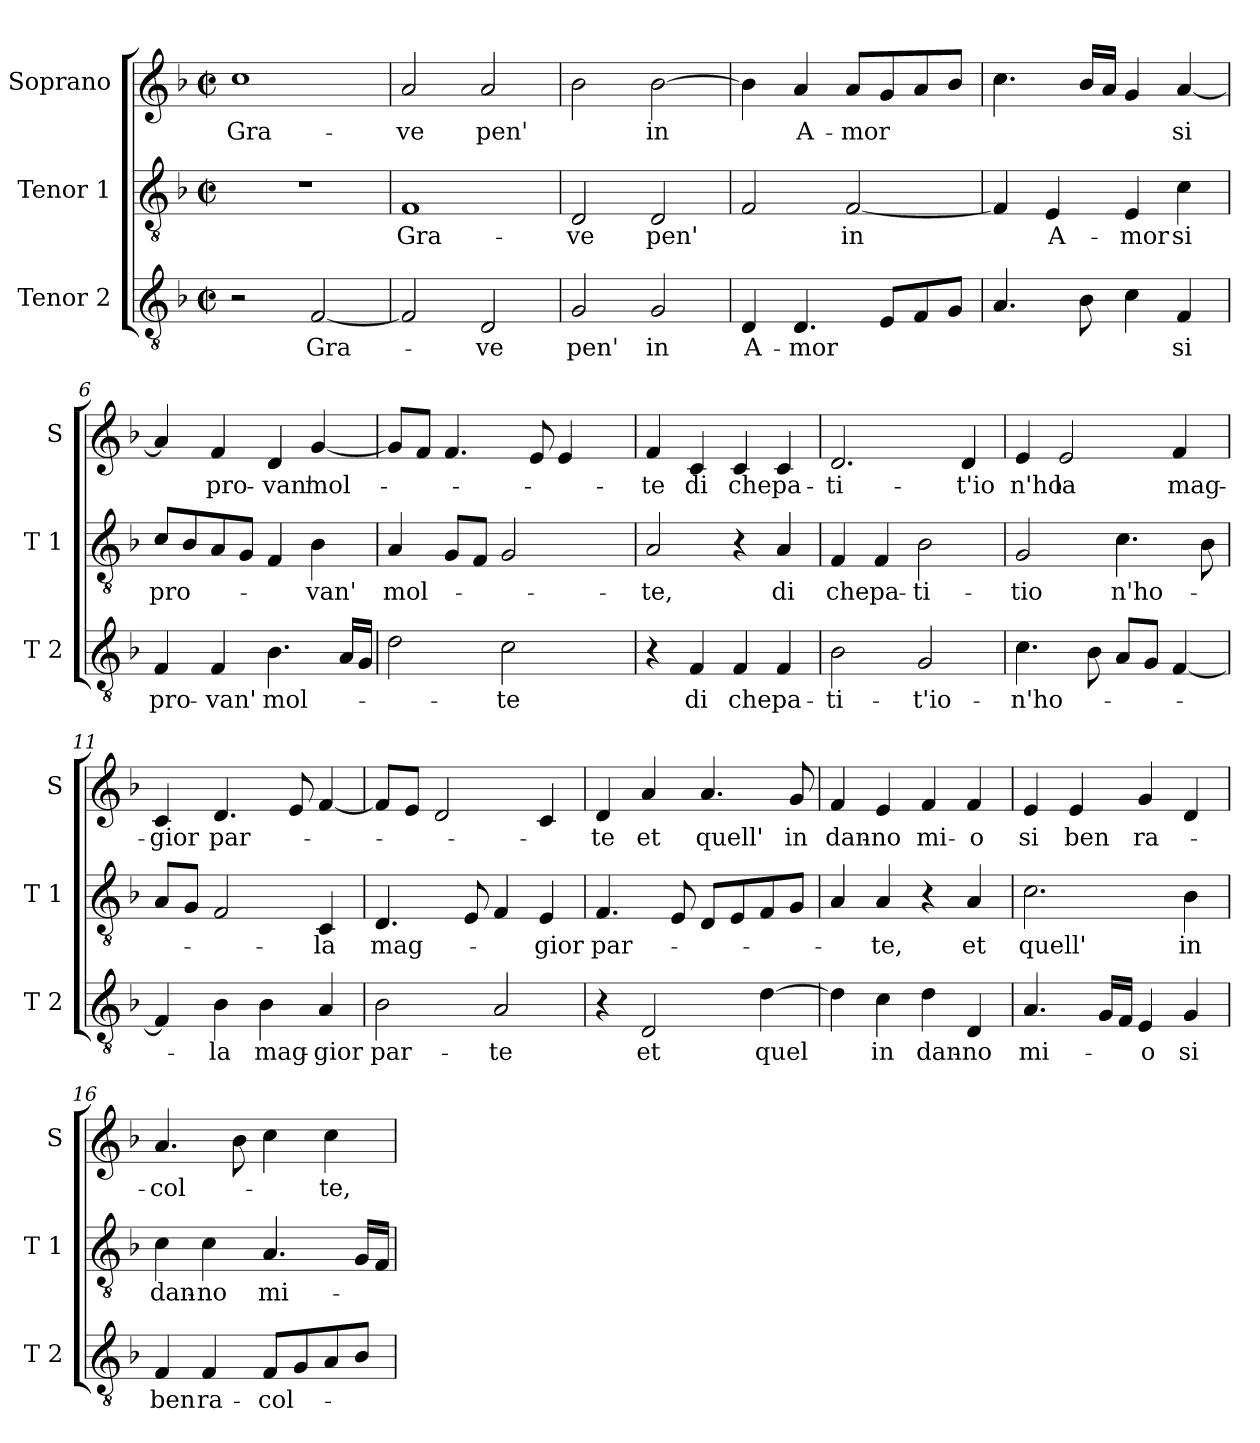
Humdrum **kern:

**kern	**text	**kern	**text	**kern	**text
*part3	*part3	*part2	*part2	*part1	*part1
*staff3	*staff3	*staff2	*staff2	*staff1	*staff1
*I"Tenor 2	*	*I"Tenor 1	*	*I"Soprano	*
*I'T 2	*	*I'T 1	*	*I'S	*
*clefGv2	*	*clefGv2	*	*clefG2	*
*k[b-]	*	*k[b-]	*	*k[b-]	*
*F:	*	*F:	*	*F:	*
*M2/2	*	*M2/2	*	*M2/2	*
*met(c|)	*	*met(c|)	*	*met(c|)	*
=1	=1	=1	=1	=1	=1
!	!	!	!	!	!LO:LY:b
2r	.	1r	.	1cc	Gra-
!	!LO:LY:b	!	!	!	!
[2F/	Gra-	.	.	.	.
=2	=2	=2	=2	=2	=2
!	!	!	!LO:LY:b	!	!LO:LY:b
2F/]	.	1F	Gra-	2a/	-ve
!	!LO:LY:b	!	!	!	!LO:LY:b
2D/	-ve	.	.	2a/	pen'
=3	=3	=3	=3	=3	=3
!	!LO:LY:b	!	!LO:LY:b	!	!
2G/	pen'	2D/	-ve	2b-\	.
!	!LO:LY:b	!	!LO:LY:b	!	!LO:LY:b
2G/	in	2D/	pen'	[2b-\	in
=4	=4	=4	=4	=4	=4
!	!LO:LY:b	!	!	!	!
4D/	A-	2F/	.	4b-\]	.
!	!LO:LY:b	!	!	!	!LO:LY:b
4.D/	-mor	.	.	4a/	A-
!	!	!	!LO:LY:b	!	!LO:LY:b
.	.	[2F/	in	8a/L	-mor
8E/L	.	.	.	8g/	.
8F/	.	.	.	8a/	.
8G/J	.	.	.	8b-/J	.
!!LO:LB:g=z
=5	=5	=5	=5	=5	=5
4.A/	.	4F/]	.	4.cc\	.
!	!	!	!LO:LY:b	!	!
.	.	4E/	A-	.	.
8B-\	.	.	.	16b-/LL	.
.	.	.	.	16a/JJ	.
!	!	!	!LO:LY:b	!	!
4c\	.	4E/	-mor	4g/	.
!	!LO:LY:b	!	!LO:LY:b	!	!LO:LY:b
4F/	si	4c\	si	[4a/	si
=6	=6	=6	=6	=6	=6
!	!LO:LY:b	!	!LO:LY:b	!	!
4F/	pro-	8c/L	pro-	4a/]	.
.	.	8B-/	.	.	.
!	!LO:LY:b	!	!	!	!LO:LY:b
4F/	-van'	8A/	.	4f/	pro-
.	.	8G/J	.	.	.
!	!LO:LY:b	!	!	!	!LO:LY:b
4.B-\	mol-	4F/	.	4d/	-van'
!	!	!	!LO:LY:b	!	!LO:LY:b
.	.	4B-\	-van'	[4g/	mol-
16A/LL	.	.	.	.	.
16G/JJ	.	.	.	.	.
=7	=7	=7	=7	=7	=7
!	!	!	!LO:LY:b	!	!
2d\	.	4A/	mol-	8g/L]	.
.	.	.	.	8f/J	.
.	.	8G/L	.	4.f/	.
.	.	8F/J	.	.	.
!	!LO:LY:b	!	!	!	!
2c\	-te	2G/	.	.	.
.	.	.	.	8e/	.
.	.	.	.	4e/	.
=8	=8	=8	=8	=8	=8
!	!	!	!LO:LY:b	!	!LO:LY:b
4r	.	2A/	-te,	4f/	-te
!	!LO:LY:b	!	!	!	!LO:LY:b
4F/	di	.	.	4c/	di
!	!LO:LY:b	!	!	!	!LO:LY:b
4F/	che	4r	.	4c/	che
!	!LO:LY:b	!	!LO:LY:b	!	!LO:LY:b
4F/	pa-	4A/	di	4c/	pa-
=9	=9	=9	=9	=9	=9
!	!LO:LY:b	!	!LO:LY:b	!	!LO:LY:b
2B-\	-ti-	4F/	che	2.d/	-ti-
!	!	!	!LO:LY:b	!	!
.	.	4F/	pa-	.	.
!	!LO:LY:b	!	!LO:LY:b	!	!
2G/	-t'io-	2B-\	-ti-	.	.
!	!	!	!	!	!LO:LY:b
.	.	.	.	4d/	-t'io
!!LO:LB:g=z
=10	=10	=10	=10	=10	=10
!	!LO:LY:b	!	!LO:LY:b	!	!LO:LY:b
4.c\	-n'ho-	2G/	-tio	4e/	n'ho
!	!	!	!	!	!LO:LY:b
.	.	.	.	2e/	la
8B-\	.	.	.	.	.
!	!	!	!LO:LY:b	!	!
8A/L	.	4.c\	n'ho-	.	.
8G/J	.	.	.	.	.
!	!	!	!	!	!LO:LY:b
[4F/	.	.	.	4f/	mag-
.	.	8B-\	.	.	.
=11	=11	=11	=11	=11	=11
!	!	!	!	!	!LO:LY:b
4F/]	.	8A/L	.	4c/	-gior
.	.	8G/J	.	.	.
!	!LO:LY:b	!	!	!	!LO:LY:b
4B-\	-la	2F/	.	4.d/	par-
!	!LO:LY:b	!	!	!	!
4B-\	mag-	.	.	.	.
.	.	.	.	8e/	.
!	!LO:LY:b	!	!LO:LY:b	!	!
4A/	-gior	4C/	-la	[4f/	.
=12	=12	=12	=12	=12	=12
!	!LO:LY:b	!	!LO:LY:b	!	!
2B-\	par-	4.D/	mag-	8f/L]	.
.	.	.	.	8e/J	.
.	.	.	.	2d/	.
.	.	8E/	.	.	.
!	!LO:LY:b	!	!	!	!
2A/	-te	4F/	.	.	.
!	!	!	!LO:LY:b	!	!
.	.	4E/	-gior	4c/	.
=13	=13	=13	=13	=13	=13
!	!	!	!LO:LY:b	!	!LO:LY:b
4r	.	4.F/	par-	4d/	-te
!	!LO:LY:b	!	!	!	!LO:LY:b
2D/	et	.	.	4a/	et
.	.	8E/	.	.	.
!	!	!	!	!	!LO:LY:b
.	.	8D/L	.	4.a/	quell'
.	.	8E/	.	.	.
!	!LO:LY:b	!	!	!	!
[4d\	quel	8F/	.	.	.
!	!	!	!	!	!LO:LY:b
.	.	8G/J	.	8g/	in
=14	=14	=14	=14	=14	=14
!	!	!	!	!	!LO:LY:b
4d\]	.	4A/	.	4f/	dan-
!	!LO:LY:b	!	!LO:LY:b	!	!LO:LY:b
4c\	in	4A/	-te,	4e/	-no
!	!LO:LY:b	!	!	!	!LO:LY:b
4d\	dan-	4r	.	4f/	mi-
!	!LO:LY:b	!	!LO:LY:b	!	!LO:LY:b
4D/	-no	4A/	et	4f/	-o
!!LO:PB:g=z
=15	=15	=15	=15	=15	=15
!	!LO:LY:b	!	!LO:LY:b	!	!LO:LY:b
4.A/	mi-	2.c\	quell'	4e/	si
!	!	!	!	!	!LO:LY:b
.	.	.	.	4e/	ben
16G/LL	.	.	.	.	.
16F/JJ	.	.	.	.	.
!	!LO:LY:b	!	!	!	!LO:LY:b
4E/	-o	.	.	4g/	ra-
!	!LO:LY:b	!	!LO:LY:b	!	!
4G/	si	4B-\	in	4d/	.
=16	=16	=16	=16	=16	=16
!	!LO:LY:b	!	!LO:LY:b	!	!LO:LY:b
4F/	ben	4c\	dan-	4.a/	-col-
!	!LO:LY:b	!	!LO:LY:b	!	!
4F/	ra-	4c\	-no	.	.
.	.	.	.	8b-\	.
!	!LO:LY:b	!	!LO:LY:b	!	!
8F/L	-col-	4.A/	mi-	4cc\	.
8G/	.	.	.	.	.
!	!	!	!	!	!LO:LY:b
8A/	.	.	.	4cc\	-te,
8B-/J	.	16G/LL	.	.	.
.	.	16F/JJ	.	.	.
=	=	=	=	=	=
*-	*-	*-	*-	*-	*-
